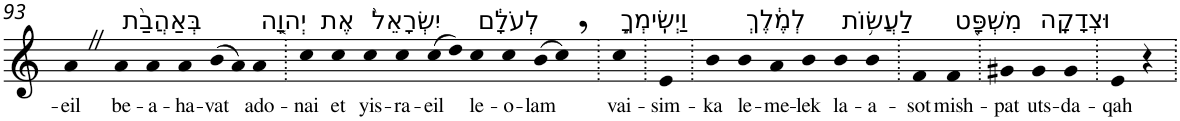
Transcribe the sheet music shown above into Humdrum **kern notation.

**kern	**text
*part1	*part1
*staff1	*staff1
*I"Piano	*
*I'Pno	*
!!LO:PB:g=z
*clefG2	*
*k[]	*
=93	=93
!	!LO:LY:b
4aZ	-eil
!LO:TX:a:t=בְּאַהֲבַ֨ת	!
!	!LO:LY:b
4a	be-
!	!LO:LY:b
4a	-a-
!	!LO:LY:b
4a	-ha-
!	!LO:LY:b
(>8b	-vat
8a)	.
!LO:TX:a:t=יְהוָ֤ה	!
!	!LO:LY:b
4a	ado-
=94.	=94.
!	!LO:LY:b
4cc	-nai
!LO:TX:a:t=אֶת	!
!	!LO:LY:b
4cc	et
!LO:TX:a:t=יִשְׂרָאֵל֙	!
!	!LO:LY:b
4cc	yis-
!	!LO:LY:b
4cc	-ra-
!	!LO:LY:b
(>8cc	-eil
8dd)	.
!LO:TX:a:t=לְעֹלָ֔ם	!
!	!LO:LY:b
4cc	le-
!	!LO:LY:b
4cc	-o-
!	!LO:LY:b
(>8b	-lam
8cc,)	.
=95.	=95.
!LO:TX:a:t=וַיְשִֽׂימְךָ֣	!
!	!LO:LY:b
4cc	vai-
=96.	=96.
!	!LO:LY:b
4e	-sim-
=97.	=97.
!	!LO:LY:b
4b	-ka
!LO:TX:a:t=לְמֶ֔לֶךְ	!
!	!LO:LY:b
4b	le-
!	!LO:LY:b
4a	-me-
!	!LO:LY:b
4b	-lek
!LO:TX:a:t=לַעֲשׂ֥וֹת	!
!	!LO:LY:b
4b	la-
!	!LO:LY:b
4b	-a-
=98.	=98.
!	!LO:LY:b
4f	-sot
!LO:TX:a:t=מִשְׁפָּ֖ט	!
!	!LO:LY:b
4f	mish-
=99.	=99.
!	!LO:LY:b
4g#X	-pat
!LO:TX:a:t=וּצְדָקָֽה	!
!	!LO:LY:b
4g#	uts-
!	!LO:LY:b
4g#	-da-
=100.	=100.
!	!LO:LY:b
4e	-qah
4r	.
=.	=.
*-	*-
